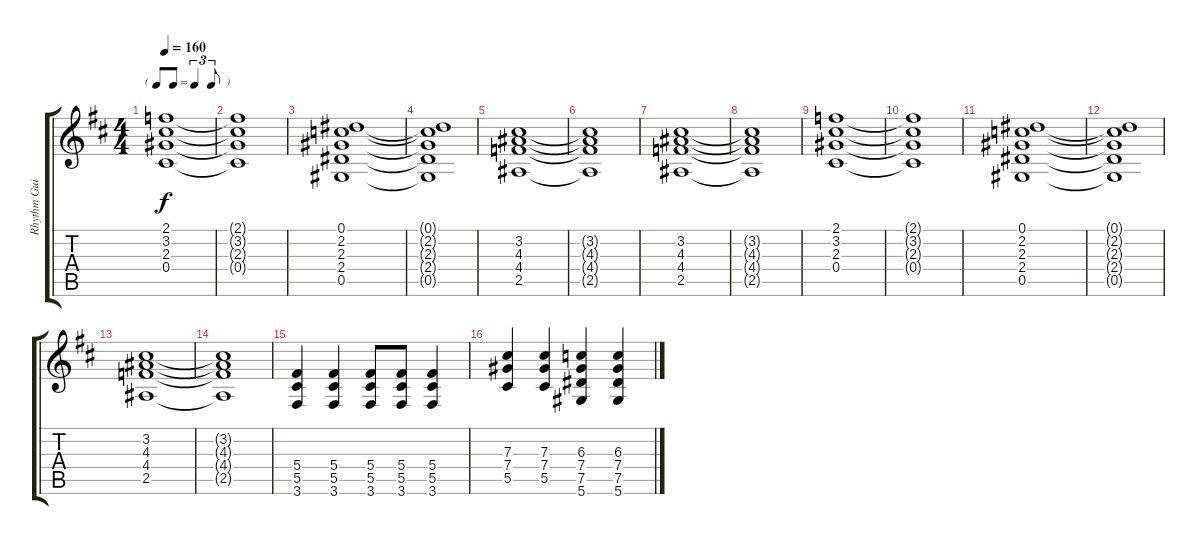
\track ("Rhythm Guitar 1" "Rhythm Gui") {instrument distortionguitar}
\staff {score tabs}
\tuning (Eb4 Bb3 Gb3 Db3 Ab2 Eb2) {hide}
\ts (4 4)
\tf triplet8th
\tempo 160
\clef g2
\ks d
(2.1 3.2 2.3 0.4).1{dy f} |
(2.1{t} 3.2{t} 2.3{t} 0.4{t}).1 |
(0.1 2.2 2.3 2.4 0.5).1 |
(0.1{t} 2.2{t} 2.3{t} 2.4{t} 0.5{t}).1 |
(3.2 4.3 4.4 2.5).1 |
(3.2{t} 4.3{t} 4.4{t} 2.5{t}).1 |
(3.2 4.3 4.4 2.5).1 |
(3.2{t} 4.3{t} 4.4{t} 2.5{t}).1 |
(2.1 3.2 2.3 0.4).1 |
(2.1{t} 3.2{t} 2.3{t} 0.4{t}).1 |
(0.1 2.2 2.3 2.4 0.5).1 |
(0.1{t} 2.2{t} 2.3{t} 2.4{t} 0.5{t}).1 |
(3.2 4.3 4.4 2.5).1 |
(3.2{t} 4.3{t} 4.4{t} 2.5{t}).1 |
(5.4 5.5 3.6).4 (5.4 5.5 3.6).4 (5.4 5.5 3.6).8 (5.4 5.5 3.6).8 (5.4 5.5 3.6).4 |
(7.3 7.4 5.5).4 (7.3 7.4 5.5).4 (6.3 7.4 7.5 5.6).4 (6.3 7.4 7.5 5.6).4
